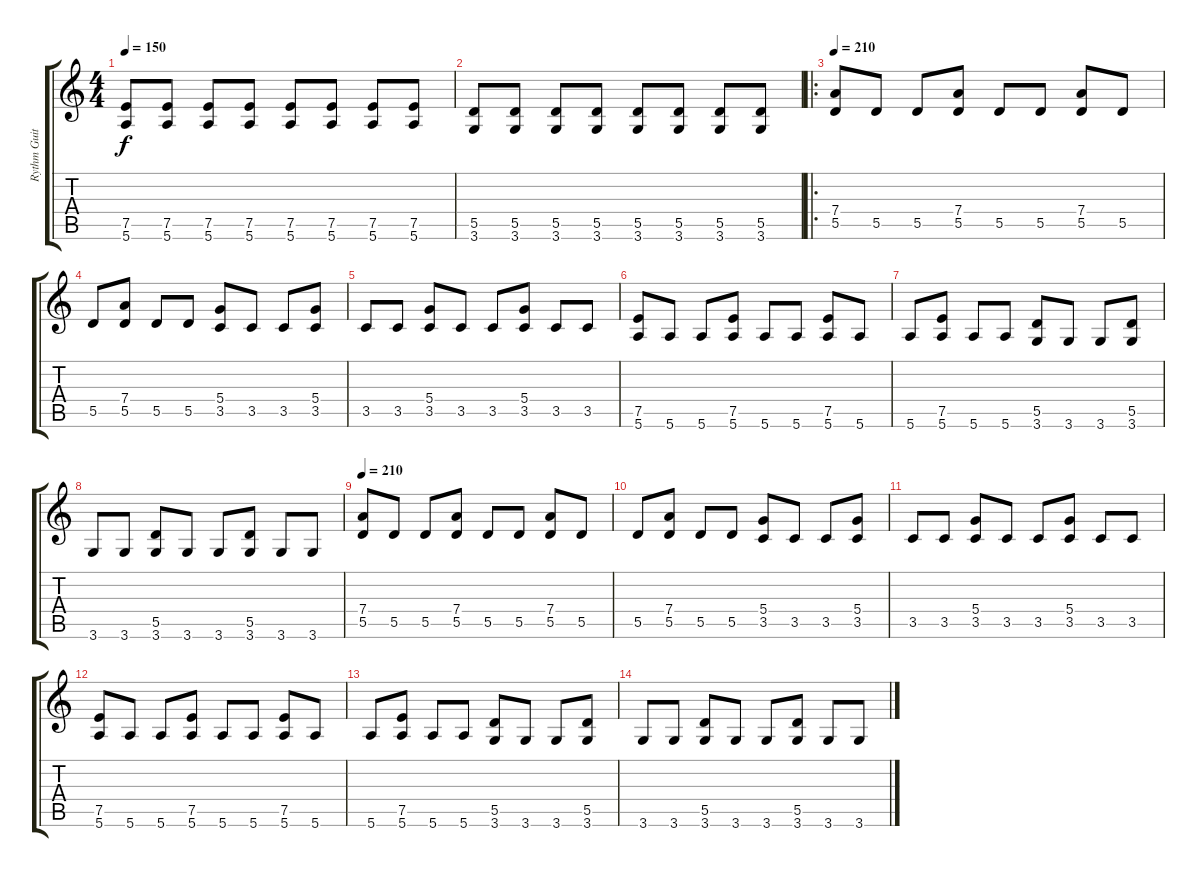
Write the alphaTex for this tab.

\track ("Rythm Guitar" "Rythm Guit") {instrument distortionguitar}
\staff {score tabs}
\tuning (E4 B3 G3 D3 A2 E2) {hide}
\ts (4 4)
\tempo 150
\clef g2
\ks c
(7.5 5.6).8{dy f} (7.5 5.6).8 (7.5 5.6).8 (7.5 5.6).8 (7.5 5.6).8 (7.5 5.6).8 (7.5 5.6).8 (7.5 5.6).8 |
(5.5 3.6).8 (5.5 3.6).8 (5.5 3.6).8 (5.5 3.6).8 (5.5 3.6).8 (5.5 3.6).8 (5.5 3.6).8 (5.5 3.6).8 |
\ro
\tempo 210
(7.4 5.5).8 5.5.8 5.5.8 (7.4 5.5).8 5.5.8 5.5.8 (7.4 5.5).8 5.5.8 |
5.5.8 (7.4 5.5).8 5.5.8 5.5.8 (5.4 3.5).8 3.5.8 3.5.8 (5.4 3.5).8 |
3.5.8 3.5.8 (5.4 3.5).8 3.5.8 3.5.8 (5.4 3.5).8 3.5.8 3.5.8 |
(7.5 5.6).8 5.6.8 5.6.8 (7.5 5.6).8 5.6.8 5.6.8 (7.5 5.6).8 5.6.8 |
5.6.8 (7.5 5.6).8 5.6.8 5.6.8 (5.5 3.6).8 3.6.8 3.6.8 (5.5 3.6).8 |
3.6.8 3.6.8 (5.5 3.6).8 3.6.8 3.6.8 (5.5 3.6).8 3.6.8 3.6.8 |
\tempo 210
(7.4 5.5).8{volume 10} 5.5.8 5.5.8 (7.4 5.5).8 5.5.8 5.5.8 (7.4 5.5).8 5.5.8 |
5.5.8{volume 8} (7.4 5.5).8 5.5.8 5.5.8 (5.4 3.5).8 3.5.8 3.5.8 (5.4 3.5).8 |
3.5.8{volume 6} 3.5.8 (5.4 3.5).8 3.5.8 3.5.8 (5.4 3.5).8 3.5.8 3.5.8 |
(7.5 5.6).8{volume 4} 5.6.8 5.6.8 (7.5 5.6).8 5.6.8 5.6.8 (7.5 5.6).8 5.6.8 |
5.6.8{volume 2} (7.5 5.6).8 5.6.8 5.6.8 (5.5 3.6).8 3.6.8 3.6.8 (5.5 3.6).8 |
3.6.8{volume 1} 3.6.8 (5.5 3.6).8 3.6.8 3.6.8 (5.5 3.6).8{volume 0} 3.6.8 3.6.8
